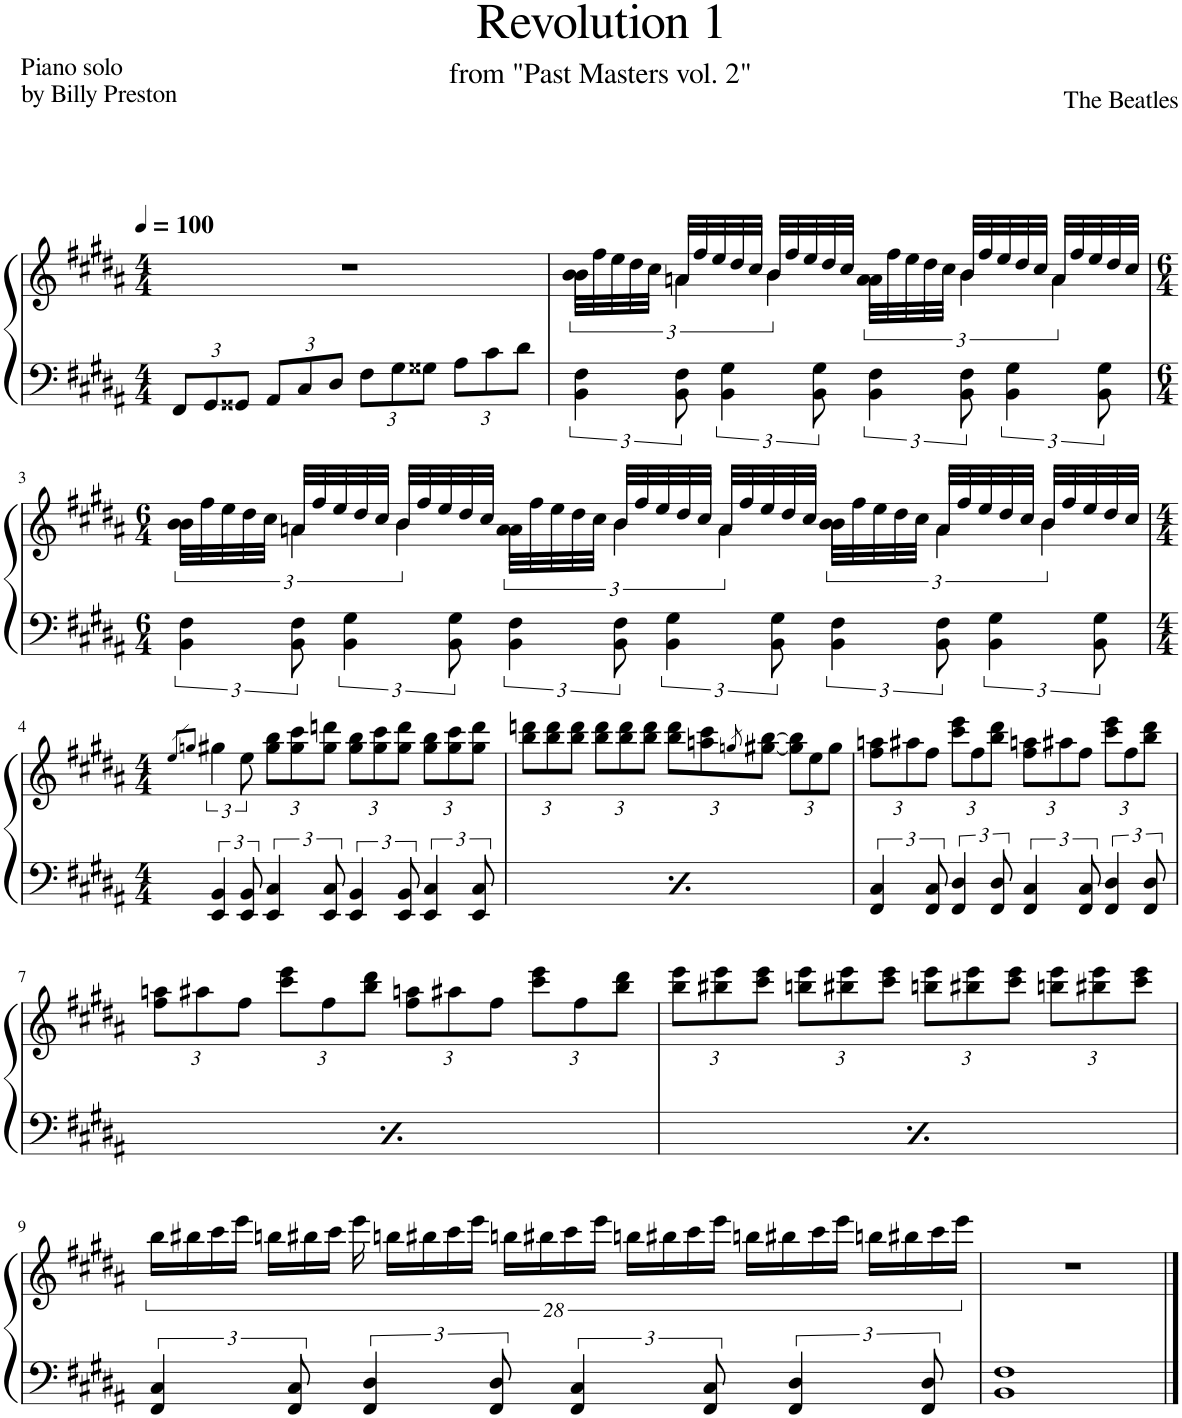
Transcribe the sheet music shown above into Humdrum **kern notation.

**kern	**kern
*part1	*part1
*staff2	*staff1
*I"Piano	*
*I'Pno.	*
*clefF4	*clefG2
*k[f#c#g#d#a#]	*k[f#c#g#d#a#]
*M4/4	*M4/4
*MM100	*MM100
*Xbrackettup	*
=1	=1
12FF#/L	1r
12GG#/	.
12GG##X/J	.
12AA#/L	.
12C#/	.
12D#/J	.
12F#\L	.
12G#\	.
12G##X\J	.
12A#\L	.
12c#\	.
12d#\J	.
=2	=2
*brackettup	*
*	*^
6BB\ 6F#\	6b\	30b\LLL
.	.	30ff#\
.	.	30ee\
.	.	30dd#\
.	.	30cc#\JJJ
12BB\ 12F#\	6an\	30a/LLL
.	.	30ff#/
.	.	30ee/
6BB\ 6G#\	.	.
.	.	30dd#/
.	.	30cc#/JJJ
.	6b\	30b/LLL
.	.	30ff#/
.	.	30ee/
12BB\ 12G#\	.	.
.	.	30dd#/
.	.	30cc#/JJJ
6BB\ 6F#\	6a\	30a\LLL
.	.	30ff#\
.	.	30ee\
.	.	30dd#\
.	.	30cc#\JJJ
12BB\ 12F#\	6b\	30b/LLL
.	.	30ff#/
.	.	30ee/
6BB\ 6G#\	.	.
.	.	30dd#/
.	.	30cc#/JJJ
.	6a\	30a/LLL
.	.	30ff#/
.	.	30ee/
12BB\ 12G#\	.	.
.	.	30dd#/
.	.	30cc#/JJJ
!!LO:LB:g=z	!!
=3	=3	=3
*M6/4	*M6/4	*
6BB\ 6F#\	6b\	30b\LLL
.	.	30ff#\
.	.	30ee\
.	.	30dd#\
.	.	30cc#\JJJ
12BB\ 12F#\	6an\	30a/LLL
.	.	30ff#/
.	.	30ee/
6BB\ 6G#\	.	.
.	.	30dd#/
.	.	30cc#/JJJ
.	6b\	30b/LLL
.	.	30ff#/
.	.	30ee/
12BB\ 12G#\	.	.
.	.	30dd#/
.	.	30cc#/JJJ
6BB\ 6F#\	6a\	30a\LLL
.	.	30ff#\
.	.	30ee\
.	.	30dd#\
.	.	30cc#\JJJ
12BB\ 12F#\	6b\	30b/LLL
.	.	30ff#/
.	.	30ee/
6BB\ 6G#\	.	.
.	.	30dd#/
.	.	30cc#/JJJ
.	6a\	30a/LLL
.	.	30ff#/
.	.	30ee/
12BB\ 12G#\	.	.
.	.	30dd#/
.	.	30cc#/JJJ
6BB\ 6F#\	6b\	30b\LLL
.	.	30ff#\
.	.	30ee\
.	.	30dd#\
.	.	30cc#\JJJ
12BB\ 12F#\	6a\	30a/LLL
.	.	30ff#/
.	.	30ee/
6BB\ 6G#\	.	.
.	.	30dd#/
.	.	30cc#/JJJ
.	6b\	30b/LLL
.	.	30ff#/
.	.	30ee/
12BB\ 12G#\	.	.
.	.	30dd#/
.	.	30cc#/JJJ
*	*v	*v
!!LO:LB:g=z
=4	=4
*M4/4	*M4/4
.	8qee/L
.	8qggn/J
6EE/ 6BB/	6gg#X\
12EE/ 12BB/	12ee\
*	*Xbrackettup
6EE/ 6C#/	12gg#\ 12bb\L
.	12gg#\ 12ccc#\
12EE/ 12C#/	12gg#\ 12dddn\J
6EE/ 6BB/	12gg#\ 12bb\L
.	12gg#\ 12ccc#\
12EE/ 12BB/	12gg#\ 12ddd\J
6EE/ 6C#/	12gg#\ 12bb\L
.	12gg#\ 12ccc#\
12EE/ 12C#/	12gg#\ 12ddd\J
=5	=5
6EE/ 6BB/	12bb\ 12dddn\L
.	12bb\ 12ddd\
12EE/ 12BB/	12bb\ 12ddd\J
6EE/ 6C#/	12bb\ 12ddd\L
.	12bb\ 12ddd\
12EE/ 12C#/	12bb\ 12ddd\J
6EE/ 6BB/	12bb\ 12ddd\L
.	12aan\ 12ccc#\
.	8qggn/
12EE/ 12BB/	[12gg#X\ [12bb\J
6EE/ 6C#/	12gg#\] 12bb\]L
.	12ee\
12EE/ 12C#/	12gg#\J
=6	=6
6FF#/ 6C#/	12ff#\ 12aan\L
.	12aa#X\
12FF#/ 12C#/	12ff#\J
6FF#/ 6D#/	12ccc#\ 12eee\L
.	12ff#\
12FF#/ 12D#/	12bb\ 12ddd#\J
6FF#/ 6C#/	12ff#\ 12aan\L
.	12aa#X\
12FF#/ 12C#/	12ff#\J
6FF#/ 6D#/	12ccc#\ 12eee\L
.	12ff#\
12FF#/ 12D#/	12bb\ 12ddd#\J
!!LO:LB:g=z
=7	=7
6FF#/ 6C#/	12ff#\ 12aan\L
.	12aa#X\
12FF#/ 12C#/	12ff#\J
6FF#/ 6D#/	12ccc#\ 12eee\L
.	12ff#\
12FF#/ 12D#/	12bb\ 12ddd#\J
6FF#/ 6C#/	12ff#\ 12aan\L
.	12aa#X\
12FF#/ 12C#/	12ff#\J
6FF#/ 6D#/	12ccc#\ 12eee\L
.	12ff#\
12FF#/ 12D#/	12bb\ 12ddd#\J
=8	=8
6FF#/ 6C#/	12bb\ 12eee\L
.	12bb#X\ 12eee\
12FF#/ 12C#/	12ccc#\ 12eee\J
6FF#/ 6D#/	12bbn\ 12eee\L
.	12bb#X\ 12eee\
12FF#/ 12D#/	12ccc#\ 12eee\J
6FF#/ 6C#/	12bbn\ 12eee\L
.	12bb#X\ 12eee\
12FF#/ 12C#/	12ccc#\ 12eee\J
6FF#/ 6D#/	12bbn\ 12eee\L
.	12bb#X\ 12eee\
12FF#/ 12D#/	12ccc#\ 12eee\J
!!LO:LB:g=z
=9	=9
*	*brackettup
6FF#/ 6C#/	28bb\LL
.	28bb#X\
.	28ccc#\
.	28eee\JJ
.	28bbn\LL
12FF#/ 12C#/	.
.	28bb#X\
.	28ccc#\JJ
6FF#/ 6D#/	28eee\
.	28bbn\LL
.	28bb#X\
.	28ccc#\
.	28eee\JJ
12FF#/ 12D#/	.
.	28bbn\LL
.	28bb#X\
6FF#/ 6C#/	28ccc#\
.	28eee\JJ
.	28bbn\LL
.	28bb#X\
.	28ccc#\
12FF#/ 12C#/	.
.	28eee\JJ
.	28bbn\LL
6FF#/ 6D#/	28bb#X\
.	28ccc#\
.	28eee\JJ
.	28bbn\LL
.	28bb#X\
12FF#/ 12D#/	.
.	28ccc#\
.	28eee\JJ
=10	=10
1BB 1F#	1r
==	==
*-	*-
